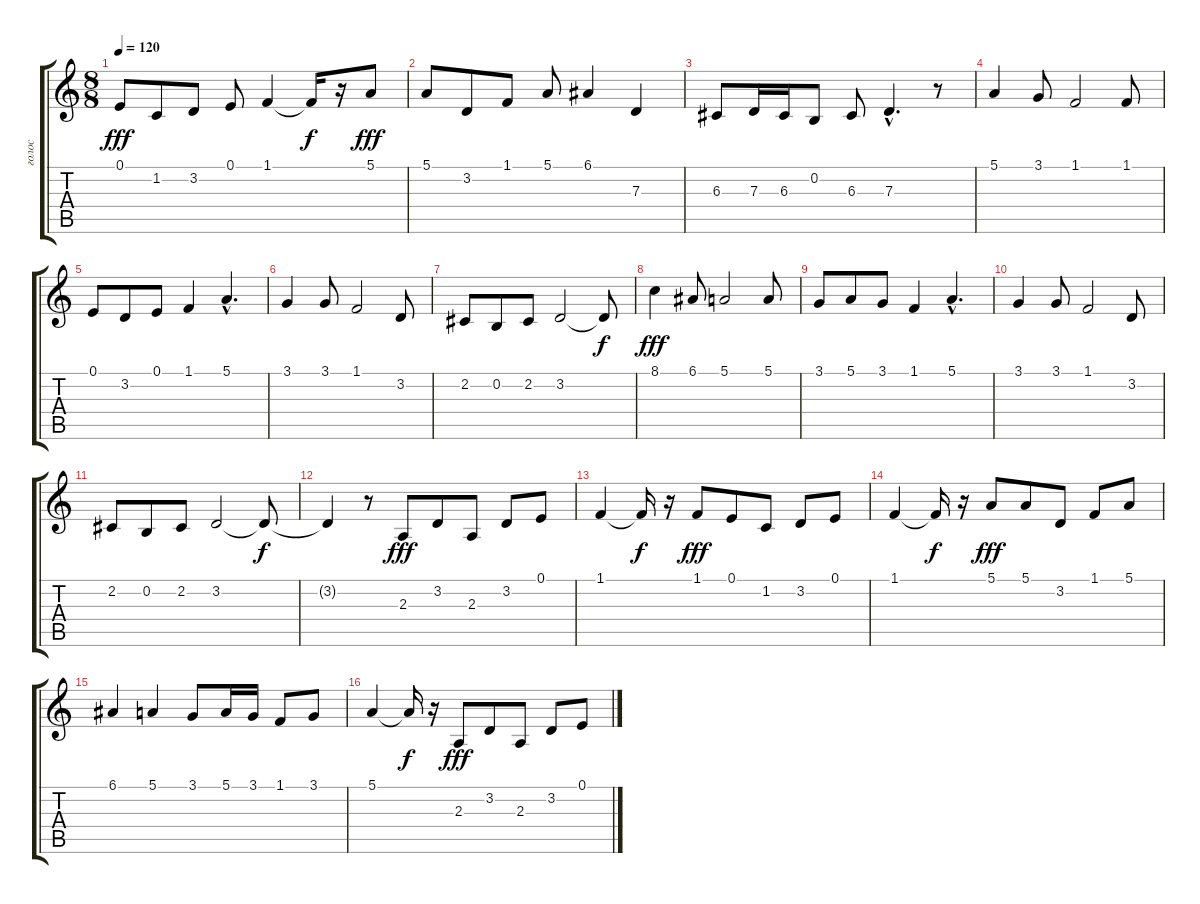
\track ("голос" "голос") {instrument flute}
\staff {score tabs}
\tuning (E4 B3 G3 D3 A2 E2) {hide}
\ts (8 8)
\tempo 120
\clef g2
\ks c
0.1.8{dy fff} 1.2.8 3.2.8 0.1.8 1.1.4 1.1{t}.16{dy f} r.16 5.1.8{dy fff} |
5.1.8 3.2.8 1.1.8 5.1.8 6.1.4 7.3.4 |
6.3.8 7.3.16 6.3.16 0.2.8 6.3.8 7.3{hac}.4{d} r.8 |
5.1.4 3.1.8 1.1.2 1.1.8 |
0.1.8 3.2.8 0.1.8 1.1.4 5.1{hac}.4{d} |
3.1.4 3.1.8 1.1.2 3.2.8 |
2.2.8 0.2.8 2.2.8 3.2.2 3.2{t}.8{dy f} |
8.1.4{dy fff} 6.1.8 5.1.2 5.1.8 |
3.1.8 5.1.8 3.1.8 1.1.4 5.1{hac}.4{d} |
3.1.4 3.1.8 1.1.2 3.2.8 |
2.2.8 0.2.8 2.2.8 3.2.2 3.2{t}.8{dy f} |
3.2{t}.4 r.8 2.3.8{dy fff} 3.2.8 2.3.8 3.2.8 0.1.8 |
1.1.4 1.1{t}.16{dy f} r.16 1.1.8{dy fff} 0.1.8 1.2.8 3.2.8 0.1.8 |
1.1.4 1.1{t}.16{dy f} r.16 5.1.8{dy fff} 5.1.8 3.2.8 1.1.8 5.1.8 |
6.1.4 5.1.4 3.1.8 5.1.16 3.1.16 1.1.8 3.1.8 |
5.1.4 5.1{t}.16{dy f} r.16 2.3.8{dy fff} 3.2.8 2.3.8 3.2.8 0.1.8
